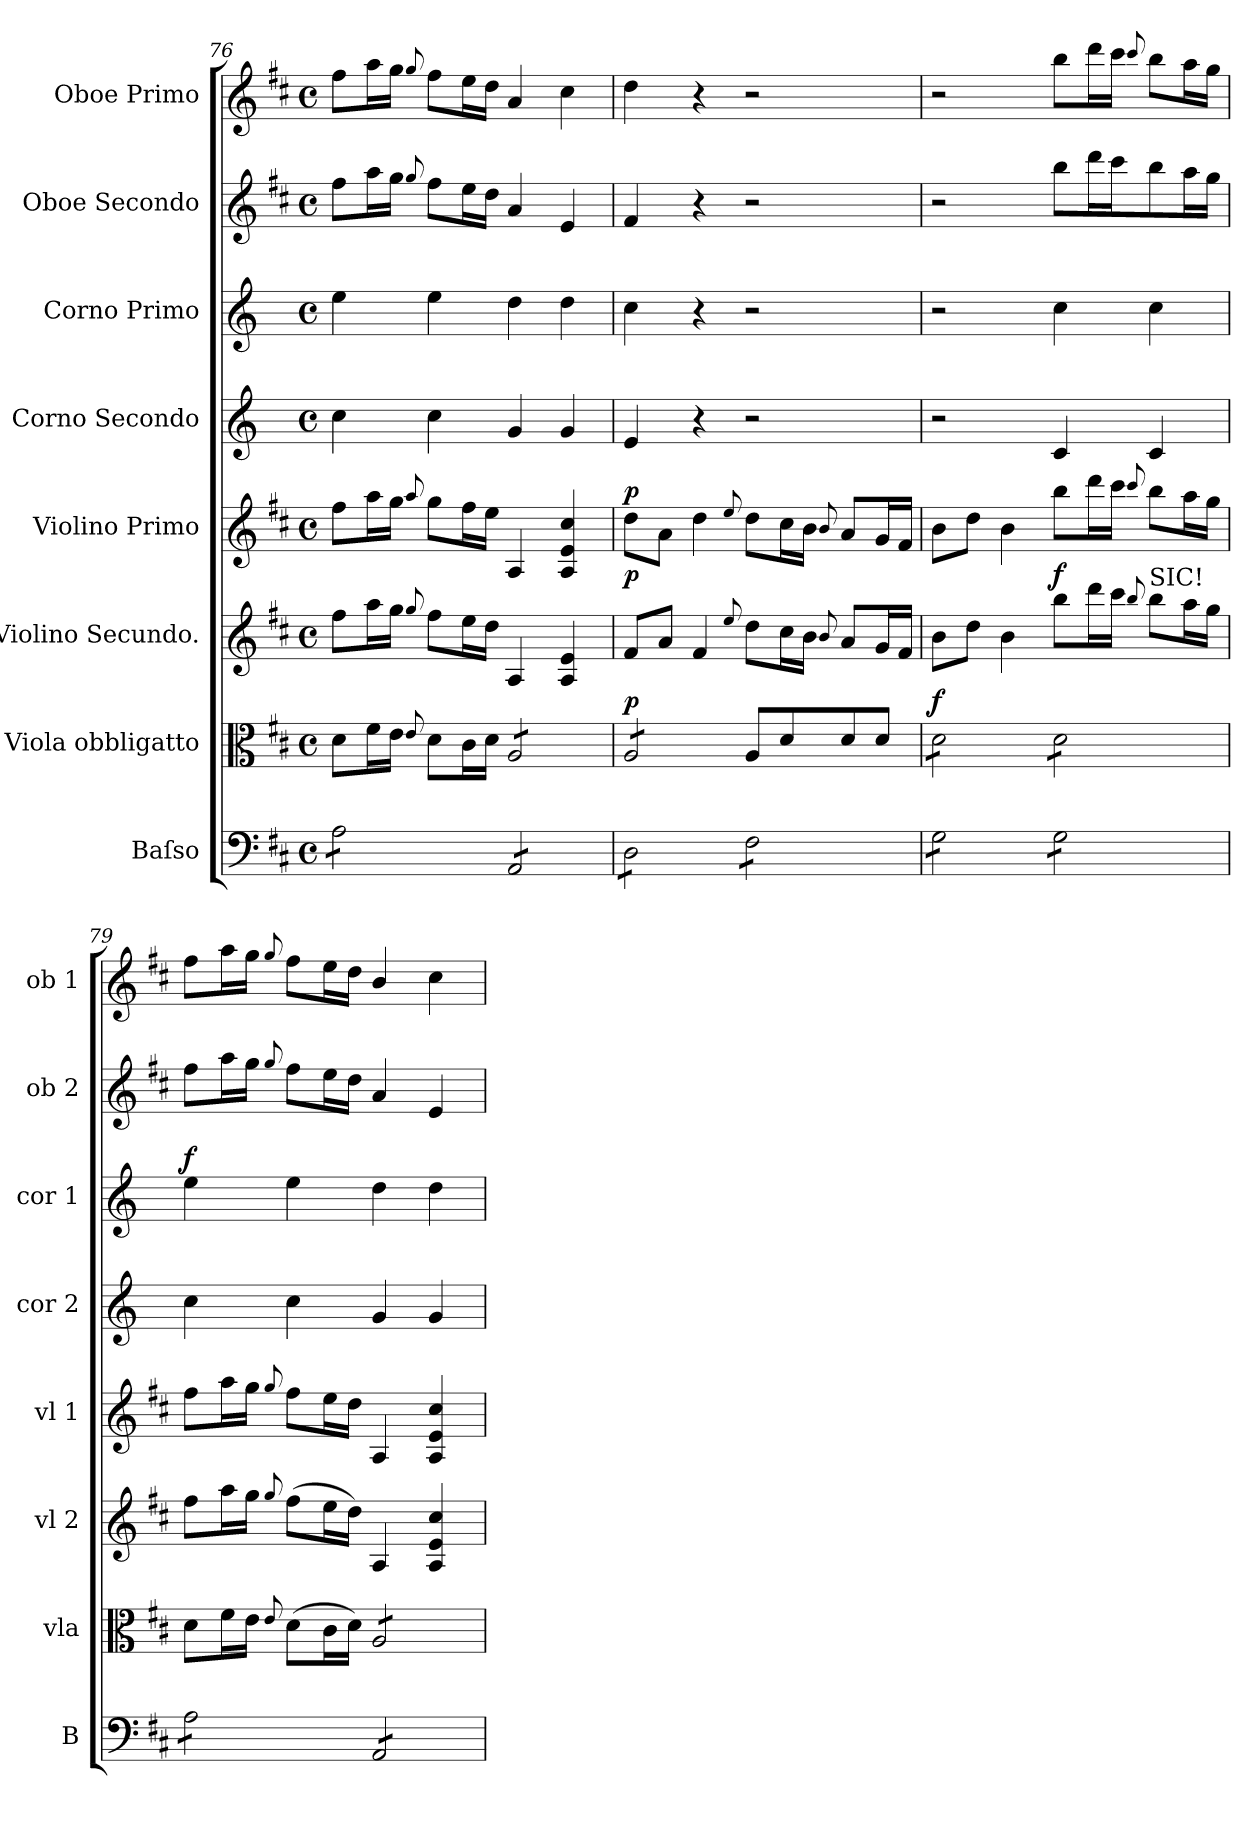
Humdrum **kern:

**kern	**kern	**dynam	**kern	**dynam	**kern	**dynam	**kern	**kern	**dynam	**kern	**kern
*part8	*part7	*part7	*part6	*part6	*part5	*part5	*part4	*part3	*part3	*part2	*part1
*staff8	*staff7	*staff7	*staff6	*staff6	*staff5	*staff5	*staff4	*staff3	*staff3	*staff2	*staff1
*I"Baſso	*I"Viola obbligatto	*	*I"Violino Secundo.	*	*I"Violino Primo	*	*I"Corno Secondo	*I"Corno Primo	*	*I"Oboe Secondo	*I"Oboe Primo
*I'B	*I'vla	*	*I'vl 2	*	*I'vl 1	*	*I'cor 2	*I'cor 1	*	*I'ob 2	*I'ob 1
*clefF4	*clefC3	*	*clefG2	*	*clefG2	*	*clefG2	*clefG2	*	*clefG2	*clefG2
*	*	*	*	*	*	*	*ITrd6c10	*ITrd6c10	*	*	*
*k[f#c#]	*k[f#c#]	*	*k[f#c#]	*	*k[f#c#]	*	*k[f#c#]	*k[f#c#]	*	*k[f#c#]	*k[f#c#]
*M4/4	*M4/4	*	*M4/4	*	*M4/4	*	*M4/4	*M4/4	*	*M4/4	*M4/4
*met(c)	*met(c)	*	*met(c)	*	*met(c)	*	*met(c)	*met(c)	*	*met(c)	*met(c)
=76	=76	=76	=76	=76	=76	=76	=76	=76	=76	=76	=76
*tremolo	*	*	*	*	*	*	*	*	*	*	*
8A\L	8d\L	.	8ff#\L	.	8ff#\L	.	4d\	4f#\	.	8ff#\L	8ff#\L
8A\	16f#\L	.	16aa\L	.	16aa\L	.	.	.	.	16aa\L	16aa\L
.	16e\JJ	.	16gg\JJ	.	16gg\JJ	.	.	.	.	16gg\JJ	16gg\JJ
.	8qqe/	.	8qqgg/	.	8qqaa/	.	.	.	.	8qqgg/	8qqgg/
8A\	8d\L	.	8ff#\L	.	8gg\L	.	4d\	4f#\	.	8ff#\L	8ff#\L
8A\J	16c#\L	.	16ee\L	.	16ff#\L	.	.	.	.	16ee\L	16ee\L
.	16d\JJ	.	16dd\JJ	.	16ee\JJ	.	.	.	.	16dd\JJ	16dd\JJ
*	*tremolo	*	*	*	*	*	*	*	*	*	*
8AA/L	8A/L	.	4A/	.	4A/	.	4A/	4e\	.	4a/	4a/
8AA/	8A/	.	.	.	.	.	.	.	.	.	.
8AA/	8A/	.	4A/ 4e/	.	4A/ 4e/ 4cc#/	.	4A/	4e\	.	4e/	4cc#\
8AA/J	8A/J	.	.	.	.	.	.	.	.	.	.
=77	=77	=77	=77	=77	=77	=77	=77	=77	=77	=77	=77
!	!	!LO:DY:a	!	!LO:DY:a	!	!LO:DY:a	!	!	!	!	!
8D\L	8A/L	p	8f#/L	p	8dd\L	p	4F#/	4d\	.	4f#/	4dd\
8D\	8A/	.	8a/J	.	8a\J	.	.	.	.	.	.
8D\	8A/	.	4f#/	.	4dd\	.	4r	4r	.	4r	4r
8D\J	8A/J	.	.	.	.	.	.	.	.	.	.
*	*Xtremolo	*	*	*	*	*	*	*	*	*	*
.	.	.	8qqee/	.	8qqee/	.	.	.	.	.	.
8F#\L	8A/L	.	8dd\L	.	8dd\L	.	2r	2r	.	2r	2r
8F#\	8d/	.	16cc#\L	.	16cc#\L	.	.	.	.	.	.
.	.	.	16b\JJ	.	16b\JJ	.	.	.	.	.	.
.	.	.	8qqb/	.	8qqb/	.	.	.	.	.	.
8F#\	8d/	.	8a/L	.	8a/L	.	.	.	.	.	.
8F#\J	8d/J	.	16g/L	.	16g/L	.	.	.	.	.	.
.	.	.	16f#/JJ	.	16f#/JJ	.	.	.	.	.	.
=78	=78	=78	=78	=78	=78	=78	=78	=78	=78	=78	=78
!	!	!LO:DY:a	!	!	!	!	!	!	!	!	!
*	*tremolo	*	*	*	*	*	*	*	*	*	*
8G\L	8d\L	f	8b\L	.	8b\L	.	2r	2r	.	2r	2r
8G\	8d\	.	8dd\J	.	8dd\J	.	.	.	.	.	.
8G\	8d\	.	4b\	.	4b\	.	.	.	.	.	.
8G\J	8d\J	.	.	.	.	.	.	.	.	.	.
!	!	!	!	!LO:DY:a	!	!	!	!	!	!	!
8G\L	8d\L	.	8bb\L	f	8bb\L	.	4D/	4d\	.	8bb\L	8bb\L
8G\	8d\	.	16ddd\L	.	16ddd\L	.	.	.	.	16ddd\L	16ddd\L
.	.	.	16ccc#\JJ	.	16ccc#\JJ	.	.	.	.	16ccc#\J	16ccc#\JJ
.	.	.	8qqbb/	.	8qqccc#/	.	.	.	.	.	8qqccc#/
!	!	!	!LO:TX:a:t=SIC!	!	!	!	!	!	!	!	!
8G\	8d\	.	8bb\L	.	8bb\L	.	4D/	4d\	.	8bb\	8bb\L
8G\J	8d\J	.	16aa\L	.	16aa\L	.	.	.	.	16aa\L	16aa\L
*	*Xtremolo	*	*	*	*	*	*	*	*	*	*
.	.	.	16gg\JJ	.	16gg\JJ	.	.	.	.	16gg\JJ	16gg\JJ
=79	=79	=79	=79	=79	=79	=79	=79	=79	=79	=79	=79
!	!	!	!	!	!	!	!	!	!LO:DY:a	!	!
8A\L	8d\L	.	8ff#\L	.	8ff#\L	.	4d\	4f#\	f	8ff#\L	8ff#\L
8A\	16f#\L	.	16aa\L	.	16aa\L	.	.	.	.	16aa\L	16aa\L
.	16e\JJ	.	16gg\JJ	.	16gg\JJ	.	.	.	.	16gg\JJ	16gg\JJ
.	8qqe/	.	8qqgg/	.	8qqgg/	.	.	.	.	8qqgg/	8qqgg/
8A\	(8d\L	.	(8ff#\L	.	8ff#\L	.	4d\	4f#\	.	8ff#\L	8ff#\L
8A\J	16c#\L	.	16ee\L	.	16ee\L	.	.	.	.	16ee\L	16ee\L
.	16d\JJ)	.	16dd\JJ)	.	16dd\JJ	.	.	.	.	16dd\JJ	16dd\JJ
*	*tremolo	*	*	*	*	*	*	*	*	*	*
8AA/L	8A/L	.	4A/	.	4A/	.	4A/	4e\	.	4a/	4b/
8AA/	8A/	.	.	.	.	.	.	.	.	.	.
8AA/	8A/	.	4A/ 4e/ 4cc#/	.	4A/ 4e/ 4cc#/	.	4A/	4e\	.	4e/	4cc#\
8AA/J	8A/J	.	.	.	.	.	.	.	.	.	.
*	*Xtremolo	*	*	*	*	*	*	*	*	*	*
*Xtremolo	*	*	*	*	*	*	*	*	*	*	*
=	=	=	=	=	=	=	=	=	=	=	=
*-	*-	*-	*-	*-	*-	*-	*-	*-	*-	*-	*-
